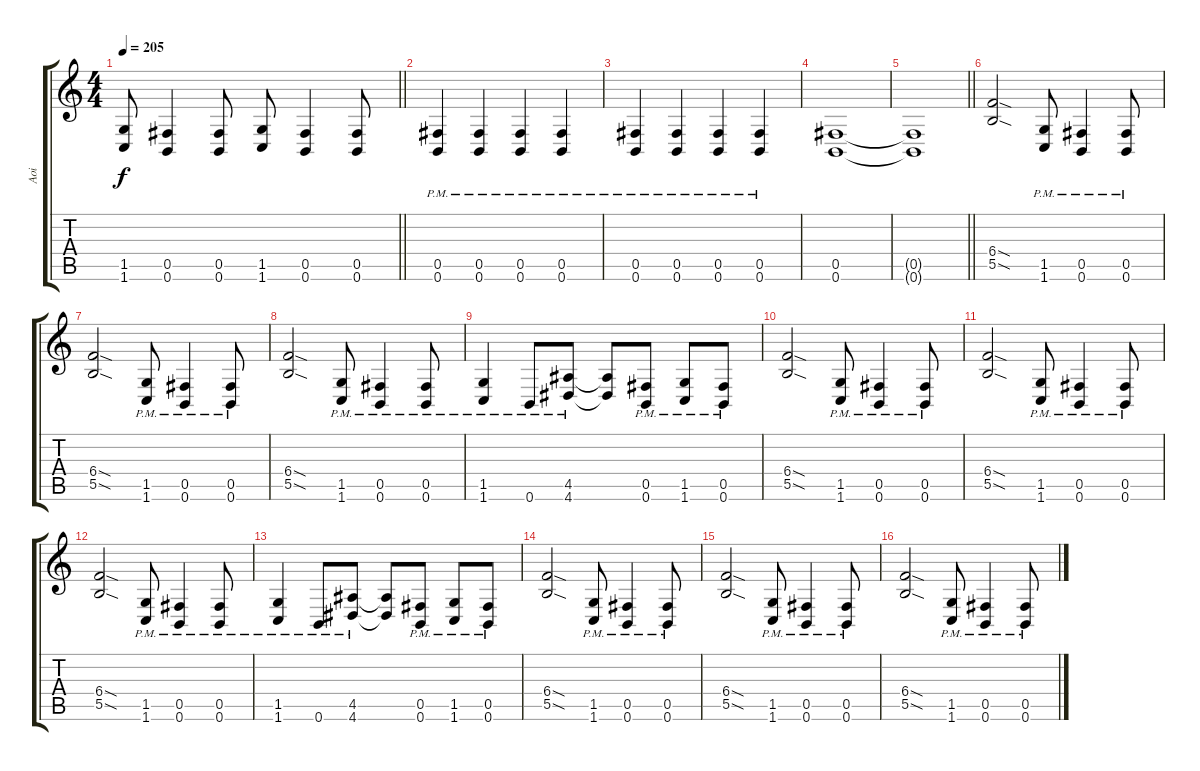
\track ("Aoi" "Aoi") {instrument distortionguitar}
\staff {score tabs}
\tuning (Db4 Ab3 E3 B2 Gb2 B1) {hide}
\ts (4 4)
\tempo 205
\clef g2
\barLineRight lightlight
\ks c
(1.5 1.6).8{dy f} (0.5 0.6).4 (0.5 0.6).8 (1.5 1.6).8 (0.5 0.6).4 (0.5 0.6).8 |
(0.5{pm} 0.6{pm}).4 (0.5{pm} 0.6{pm}).4 (0.5{pm} 0.6{pm}).4 (0.5{pm} 0.6{pm}).4 |
(0.5{pm} 0.6{pm}).4 (0.5{pm} 0.6{pm}).4 (0.5{pm} 0.6{pm}).4 (0.5{pm} 0.6{pm}).4 |
(0.5 0.6).1 |
\barLineRight lightlight
(0.5{t} 0.6{t}).1 |
(6.4{sod} 5.5{sod}).2 (1.5{pm} 1.6{pm}).8 (0.5{pm} 0.6{pm}).4 (0.5{pm} 0.6{pm}).8 |
(6.4{sod} 5.5{sod}).2 (1.5{pm} 1.6{pm}).8 (0.5{pm} 0.6{pm}).4 (0.5{pm} 0.6{pm}).8 |
(6.4{sod} 5.5{sod}).2 (1.5{pm} 1.6{pm}).8 (0.5{pm} 0.6{pm}).4 (0.5{pm} 0.6{pm}).8 |
(1.5{pm} 1.6{pm}).4 0.6{pm}.8 (4.5{pm} 4.6{pm}).8 (4.5{t} 4.6{t}).8 (0.5{pm} 0.6{pm}).8 (1.5{pm} 1.6{pm}).8 (0.5{pm} 0.6{pm}).8 |
(6.4{sod} 5.5{sod}).2 (1.5{pm} 1.6{pm}).8 (0.5{pm} 0.6{pm}).4 (0.5{pm} 0.6{pm}).8 |
(6.4{sod} 5.5{sod}).2 (1.5{pm} 1.6{pm}).8 (0.5{pm} 0.6{pm}).4 (0.5{pm} 0.6{pm}).8 |
(6.4{sod} 5.5{sod}).2 (1.5{pm} 1.6{pm}).8 (0.5{pm} 0.6{pm}).4 (0.5{pm} 0.6{pm}).8 |
(1.5{pm} 1.6{pm}).4 0.6{pm}.8 (4.5{pm} 4.6{pm}).8 (4.5{t} 4.6{t}).8 (0.5{pm} 0.6{pm}).8 (1.5{pm} 1.6{pm}).8 (0.5{pm} 0.6{pm}).8 |
(6.4{sod} 5.5{sod}).2 (1.5{pm} 1.6{pm}).8 (0.5{pm} 0.6{pm}).4 (0.5{pm} 0.6{pm}).8 |
(6.4{sod} 5.5{sod}).2 (1.5{pm} 1.6{pm}).8 (0.5{pm} 0.6{pm}).4 (0.5{pm} 0.6{pm}).8 |
(6.4{sod} 5.5{sod}).2 (1.5{pm} 1.6{pm}).8 (0.5{pm} 0.6{pm}).4 (0.5{pm} 0.6{pm}).8
